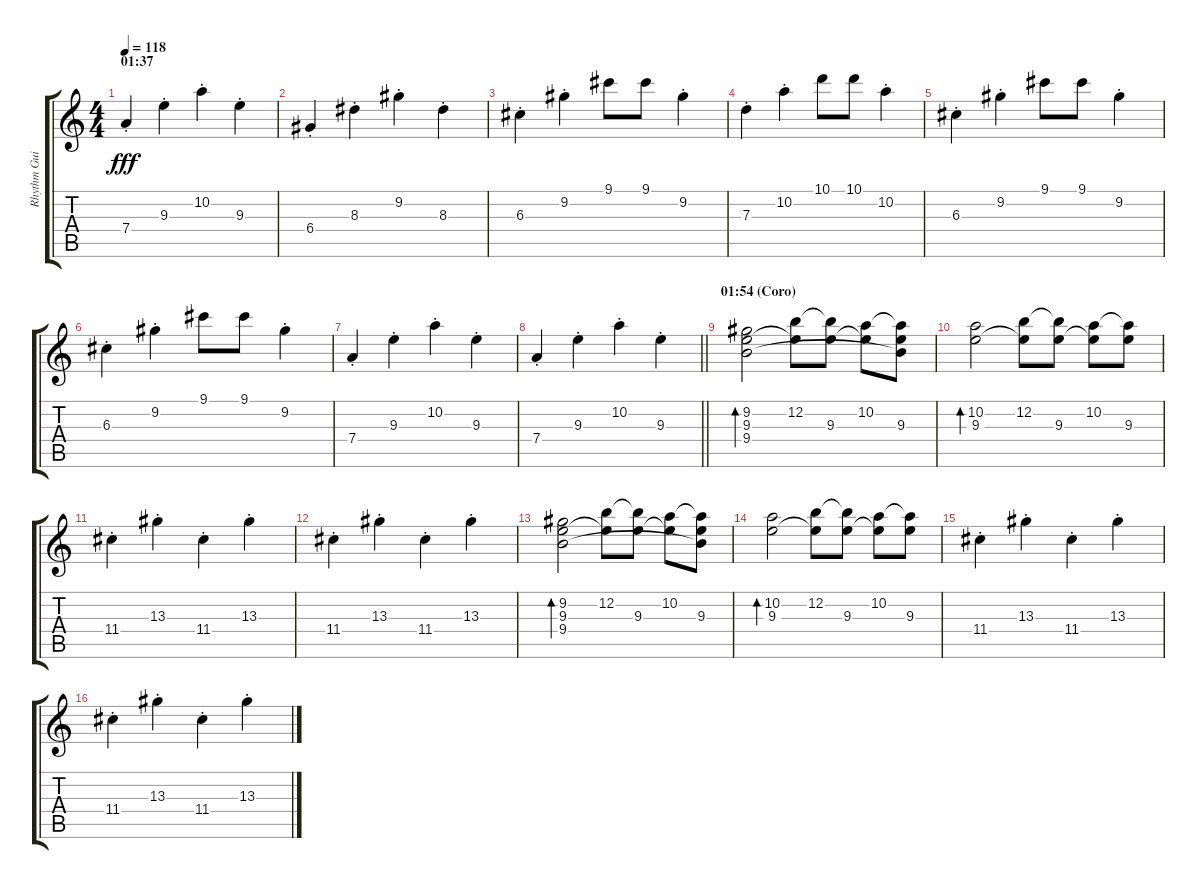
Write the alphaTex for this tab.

\track ("Rhythm Guitar" "Rhythm Gui") {instrument electricguitarmuted}
\staff {score tabs}
\tuning (E4 B3 G3 D3 A2 E2) {hide}
\ts (4 4)
\section ("" "01:37")
\tempo 118
\clef g2
\ks c
7.4{st}.4{dy fff instrument electricguitarjazz} 9.3{st}.4 10.2{st}.4 9.3{st}.4 |
6.4{st}.4 8.3{st}.4 9.2{st}.4 8.3{st}.4 |
6.3{st}.4 9.2{st}.4 9.1.8 9.1.8 9.2{st}.4 |
7.3{st}.4 10.2{st}.4 10.1.8 10.1.8 10.2{st}.4 |
6.3{st}.4 9.2{st}.4 9.1.8 9.1.8 9.2{st}.4 |
6.3{st}.4 9.2{st}.4 9.1.8 9.1.8 9.2{st}.4 |
7.4{st}.4 9.3{st}.4 10.2{st}.4 9.3{st}.4 |
\barLineRight lightlight
7.4{st}.4 9.3{st}.4 10.2{st}.4 9.3{st}.4 |
\section ("" "01:54 (Coro)")
(9.2 9.3 9.4).2{bd 120 instrument electricguitarjazz} (12.2 9.3{t}).8 (12.2{t} 9.3).8 (10.2 9.3{t}).8 (10.2{t} 9.3 9.4{t}).8 |
(10.2 9.3).2{bd 120} (12.2 9.3{t}).8 (12.2{t} 9.3).8 (10.2 9.3{t}).8 (10.2{t} 9.3).8 |
11.4{st}.4 13.3{st}.4 11.4{st}.4 13.3{st}.4 |
11.4{st}.4 13.3{st}.4 11.4{st}.4 13.3{st}.4 |
(9.2 9.3 9.4).2{bd 120} (12.2 9.3{t}).8 (12.2{t} 9.3).8 (10.2 9.3{t}).8 (10.2{t} 9.3 9.4{t}).8 |
(10.2 9.3).2{bd 120} (12.2 9.3{t}).8 (12.2{t} 9.3).8 (10.2 9.3{t}).8 (10.2{t} 9.3).8 |
11.4{st}.4 13.3{st}.4 11.4{st}.4 13.3{st}.4 |
11.4{st}.4 13.3{st}.4 11.4{st}.4 13.3{st}.4
